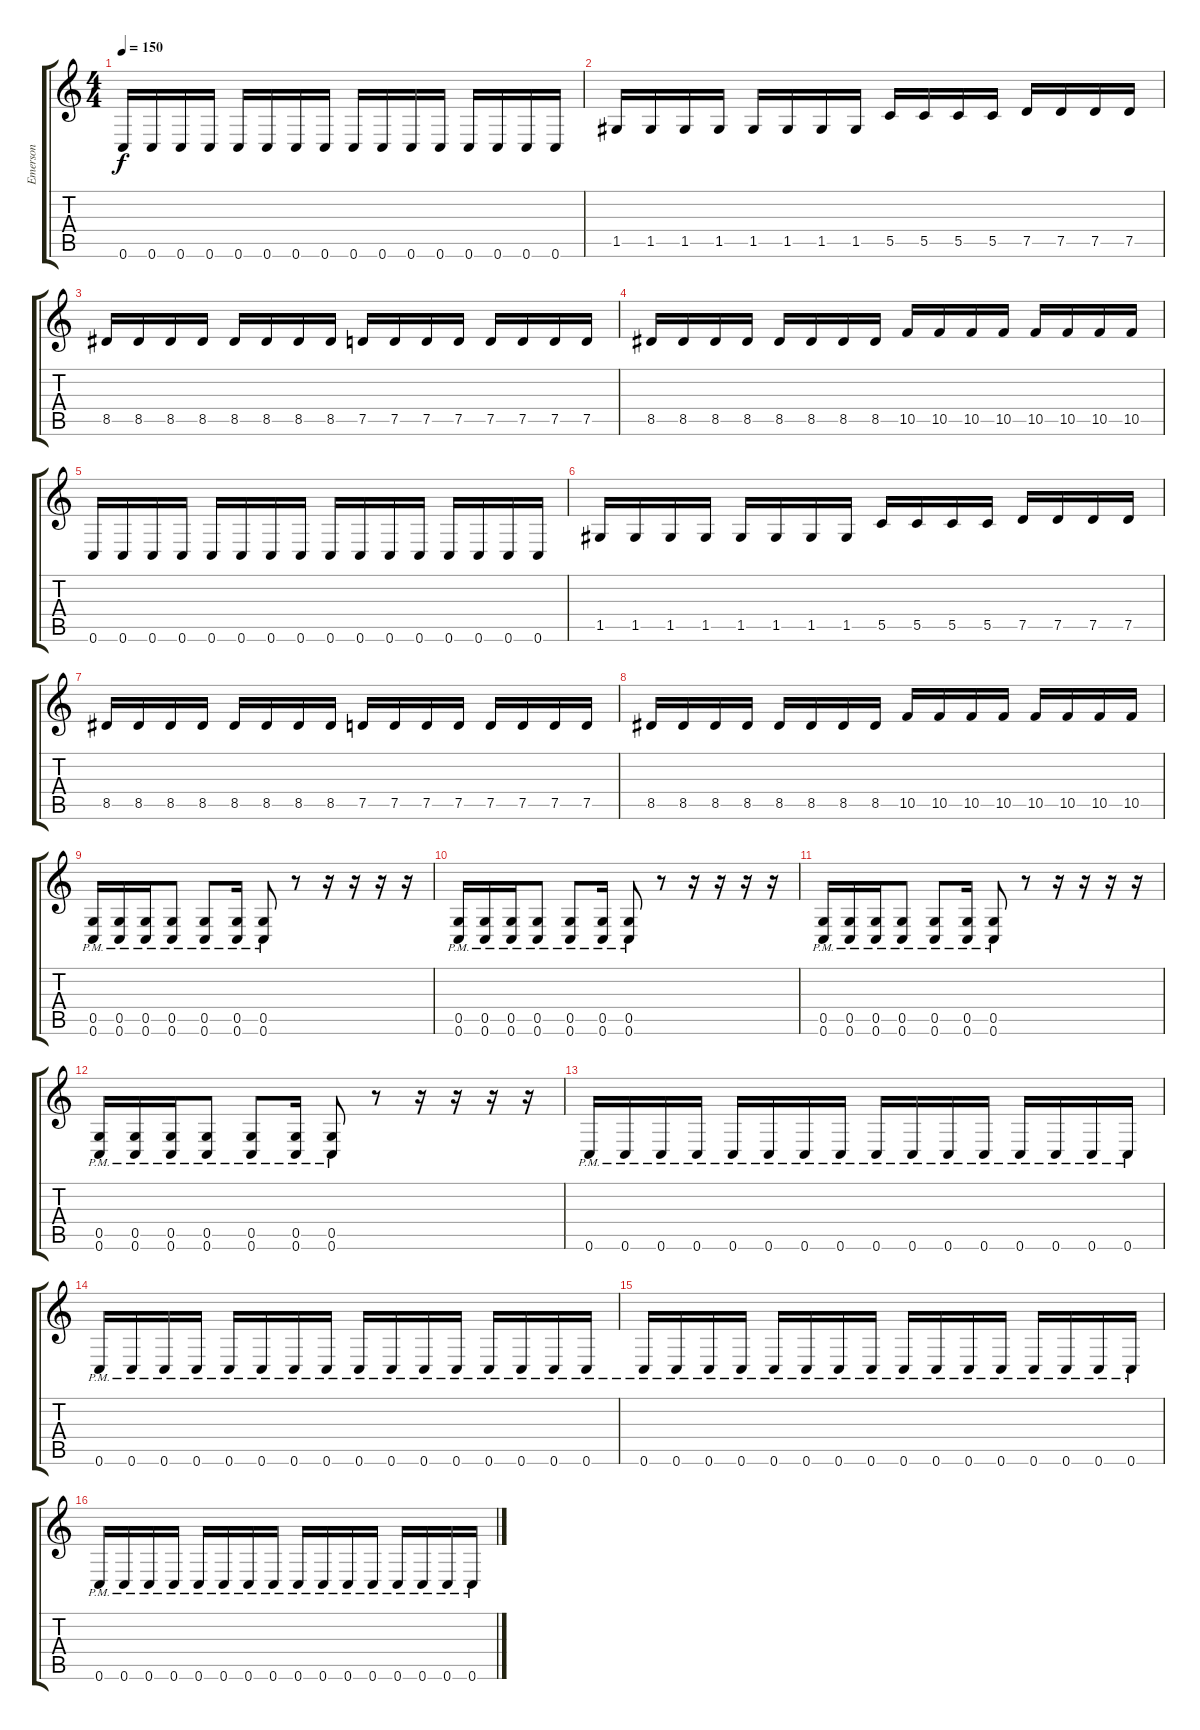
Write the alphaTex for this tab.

\track ("Emerson" "Emerson") {instrument distortionguitar}
\staff {score tabs}
\tuning (D4 A3 F3 C3 G2 C2) {hide}
\ts (4 4)
\tempo 150
\clef g2
\ks c
0.6.16{dy f instrument distortionguitar} 0.6.16 0.6.16 0.6.16 0.6.16 0.6.16 0.6.16 0.6.16 0.6.16 0.6.16 0.6.16 0.6.16 0.6.16 0.6.16 0.6.16 0.6.16 |
1.5.16 1.5.16 1.5.16 1.5.16 1.5.16 1.5.16 1.5.16 1.5.16 5.5.16 5.5.16 5.5.16 5.5.16 7.5.16 7.5.16 7.5.16 7.5.16 |
8.5.16 8.5.16 8.5.16 8.5.16 8.5.16 8.5.16 8.5.16 8.5.16 7.5.16 7.5.16 7.5.16 7.5.16 7.5.16 7.5.16 7.5.16 7.5.16 |
8.5.16 8.5.16 8.5.16 8.5.16 8.5.16 8.5.16 8.5.16 8.5.16 10.5.16 10.5.16 10.5.16 10.5.16 10.5.16 10.5.16 10.5.16 10.5.16 |
0.6.16 0.6.16 0.6.16 0.6.16 0.6.16 0.6.16 0.6.16 0.6.16 0.6.16 0.6.16 0.6.16 0.6.16 0.6.16 0.6.16 0.6.16 0.6.16 |
1.5.16 1.5.16 1.5.16 1.5.16 1.5.16 1.5.16 1.5.16 1.5.16 5.5.16 5.5.16 5.5.16 5.5.16 7.5.16 7.5.16 7.5.16 7.5.16 |
8.5.16 8.5.16 8.5.16 8.5.16 8.5.16 8.5.16 8.5.16 8.5.16 7.5.16 7.5.16 7.5.16 7.5.16 7.5.16 7.5.16 7.5.16 7.5.16 |
8.5.16 8.5.16 8.5.16 8.5.16 8.5.16 8.5.16 8.5.16 8.5.16 10.5.16 10.5.16 10.5.16 10.5.16 10.5.16 10.5.16 10.5.16 10.5.16 |
(0.5{pm} 0.6{pm}).16 (0.5{pm} 0.6{pm}).16 (0.5{pm} 0.6{pm}).16 (0.5{pm} 0.6{pm}).8 (0.5{pm} 0.6{pm}).8 (0.5{pm} 0.6{pm}).16 (0.5{pm} 0.6{pm}).8 r.8 r.16 r.16 r.16 r.16 |
(0.5{pm} 0.6{pm}).16 (0.5{pm} 0.6{pm}).16 (0.5{pm} 0.6{pm}).16 (0.5{pm} 0.6{pm}).8 (0.5{pm} 0.6{pm}).8 (0.5{pm} 0.6{pm}).16 (0.5{pm} 0.6{pm}).8 r.8 r.16 r.16 r.16 r.16 |
(0.5{pm} 0.6{pm}).16 (0.5{pm} 0.6{pm}).16 (0.5{pm} 0.6{pm}).16 (0.5{pm} 0.6{pm}).8 (0.5{pm} 0.6{pm}).8 (0.5{pm} 0.6{pm}).16 (0.5{pm} 0.6{pm}).8 r.8 r.16 r.16 r.16 r.16 |
(0.5{pm} 0.6{pm}).16 (0.5{pm} 0.6{pm}).16 (0.5{pm} 0.6{pm}).16 (0.5{pm} 0.6{pm}).8 (0.5{pm} 0.6{pm}).8 (0.5{pm} 0.6{pm}).16 (0.5{pm} 0.6{pm}).8 r.8 r.16 r.16 r.16 r.16 |
0.6{pm}.16 0.6{pm}.16 0.6{pm}.16 0.6{pm}.16 0.6{pm}.16 0.6{pm}.16 0.6{pm}.16 0.6{pm}.16 0.6{pm}.16 0.6{pm}.16 0.6{pm}.16 0.6{pm}.16 0.6{pm}.16 0.6{pm}.16 0.6{pm}.16 0.6{pm}.16 |
0.6{pm}.16 0.6{pm}.16 0.6{pm}.16 0.6{pm}.16 0.6{pm}.16 0.6{pm}.16 0.6{pm}.16 0.6{pm}.16 0.6{pm}.16 0.6{pm}.16 0.6{pm}.16 0.6{pm}.16 0.6{pm}.16 0.6{pm}.16 0.6{pm}.16 0.6{pm}.16 |
0.6{pm}.16 0.6{pm}.16 0.6{pm}.16 0.6{pm}.16 0.6{pm}.16 0.6{pm}.16 0.6{pm}.16 0.6{pm}.16 0.6{pm}.16 0.6{pm}.16 0.6{pm}.16 0.6{pm}.16 0.6{pm}.16 0.6{pm}.16 0.6{pm}.16 0.6{pm}.16 |
0.6{pm}.16 0.6{pm}.16 0.6{pm}.16 0.6{pm}.16 0.6{pm}.16 0.6{pm}.16 0.6{pm}.16 0.6{pm}.16 0.6{pm}.16 0.6{pm}.16 0.6{pm}.16 0.6{pm}.16 0.6{pm}.16 0.6{pm}.16 0.6{pm}.16 0.6{pm}.16
